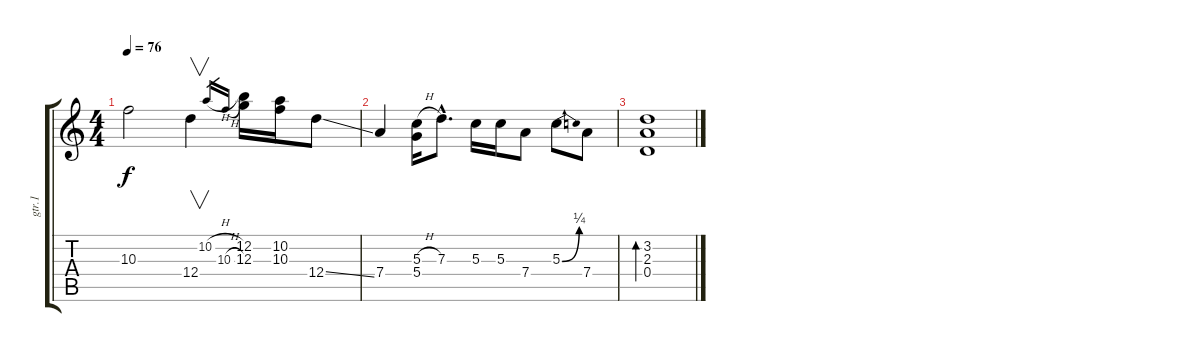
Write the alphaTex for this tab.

\track ("gtr.1" "gtr.1") {instrument electricguitarclean}
\staff {score tabs}
\tuning (E4 B3 G3 D3 A2 E2) {hide}
\ts (4 4)
\tempo 76
\clef g2
\ks c
10.3.2{dy f} 12.4.4{v} 10.2{h}.16{gr} 10.3{h}.16{gr} (12.2 12.3).16 (10.2 10.3).16 12.4{ss}.8 |
7.4.4 (5.3{h} 5.4).16 7.3{hac}.8{d} 5.3.16 5.3.16 7.4.8 5.3{be (bend 0 0 60 1)}.8 7.4.8 |
(3.2 2.3 0.4).1{bd 60}
